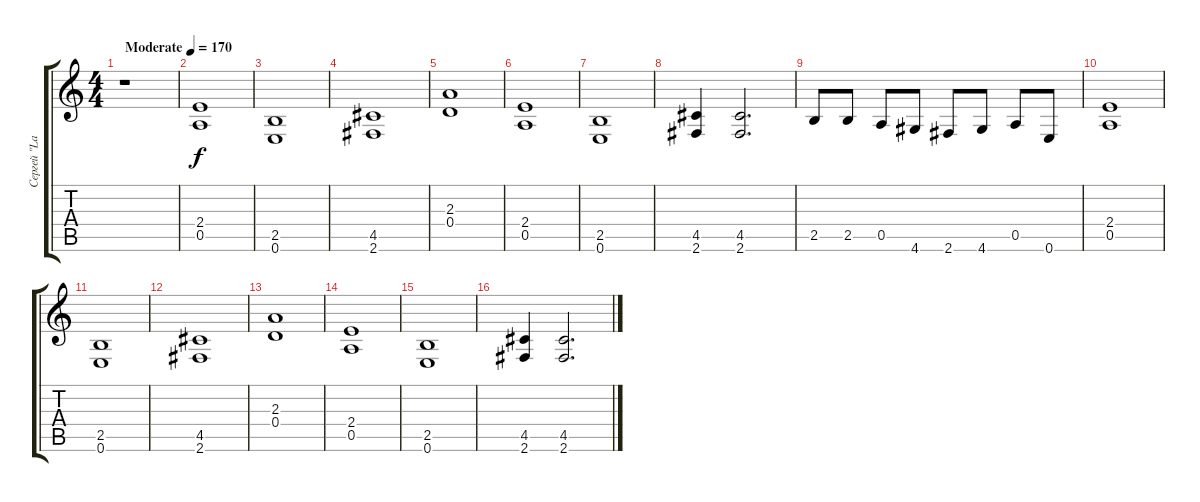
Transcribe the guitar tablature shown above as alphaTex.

\track ("Сергей \"Lazar\"" "Сергей \"La") {instrument overdrivenguitar}
\staff {score tabs}
\tuning (E4 B3 G3 D3 A2 E2) {hide}
\ts (4 4)
\tempo (170 "Moderate")
\clef g2
\ks c
r.1{dy f instrument overdrivenguitar} |
(2.4 0.5).1 |
(2.5 0.6).1 |
(4.5 2.6).1 |
(2.3 0.4).1 |
(2.4 0.5).1 |
(2.5 0.6).1 |
(4.5 2.6).4 (4.5 2.6).2{d} |
2.5.8 2.5.8 0.5.8 4.6.8 2.6.8 4.6.8 0.5.8 0.6.8 |
(2.4 0.5).1 |
(2.5 0.6).1 |
(4.5 2.6).1 |
(2.3 0.4).1 |
(2.4 0.5).1 |
(2.5 0.6).1 |
(4.5 2.6).4 (4.5 2.6).2{d}
